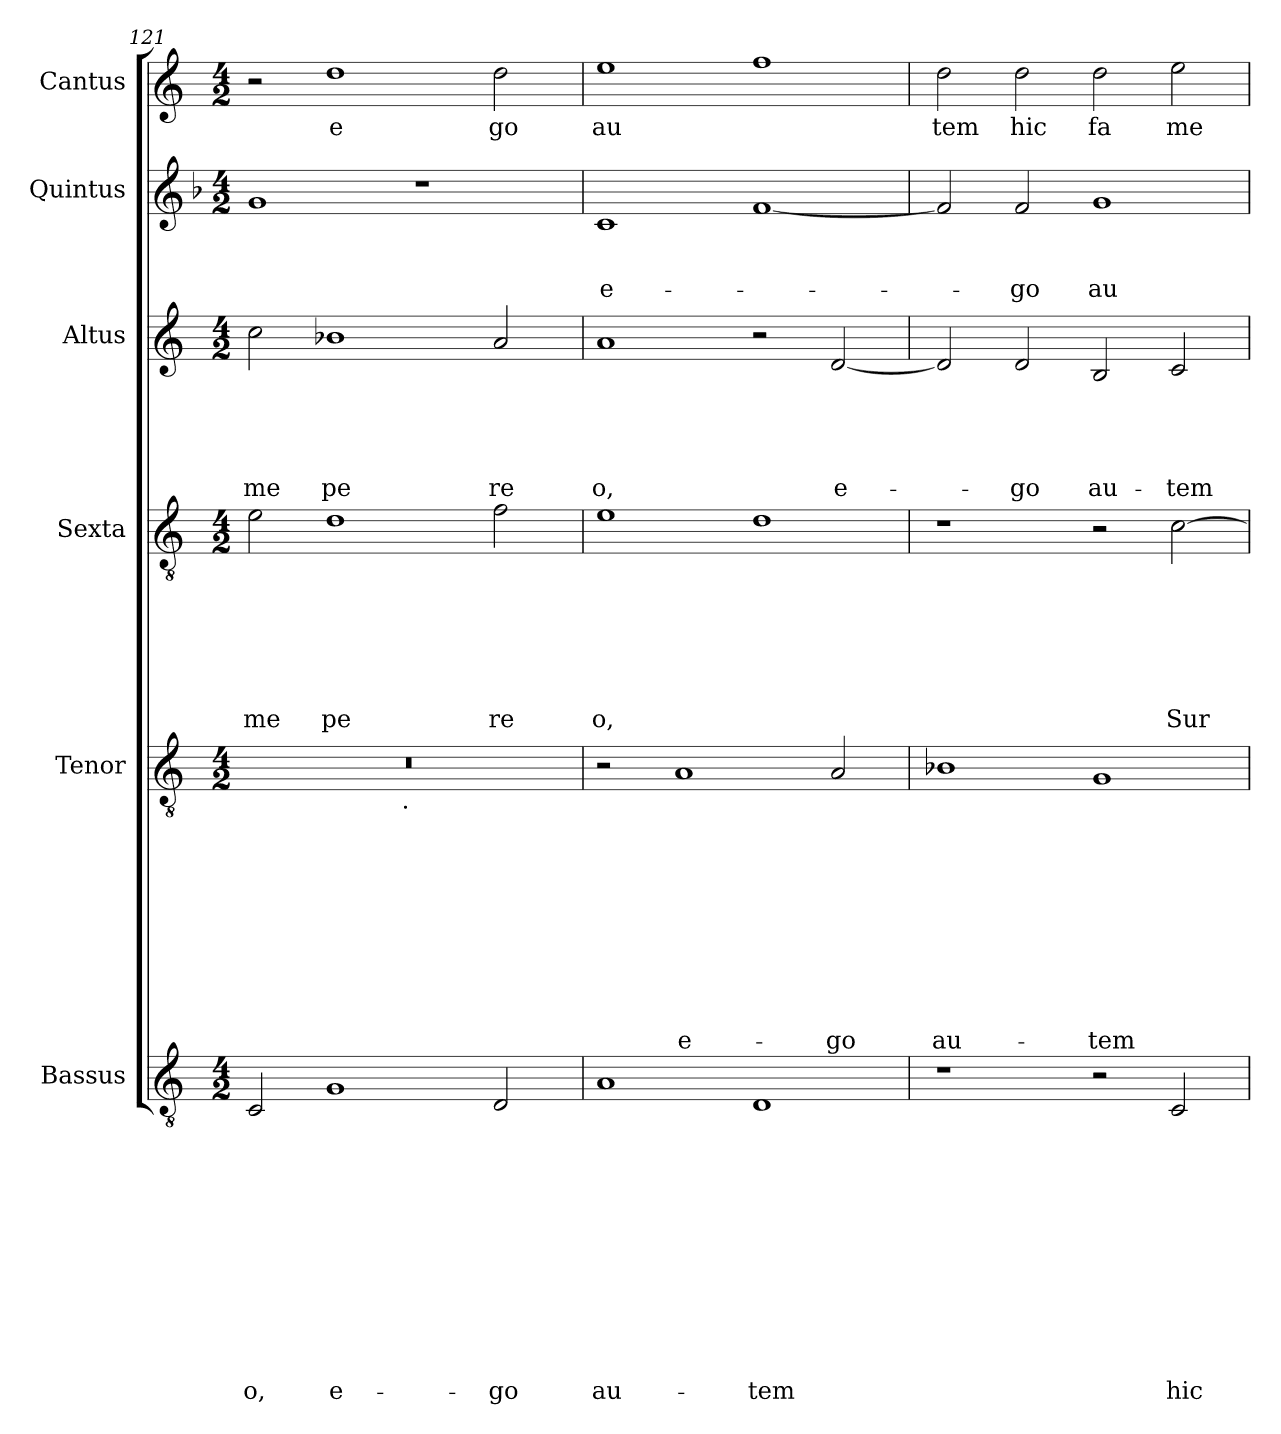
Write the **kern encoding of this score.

**kern	**text	**text	**text	**text	**text	**text	**text	**text	**text	**text	**text	**text	**kern	**text	**text	**text	**text	**text	**text	**text	**text	**text	**text	**kern	**text	**text	**text	**text	**text	**text	**text	**kern	**text	**text	**text	**text	**text	**kern	**text	**text	**text	**kern	**text
*part6	*part6	*part6	*part6	*part6	*part6	*part6	*part6	*part6	*part6	*part6	*part6	*part6	*part5	*part5	*part5	*part5	*part5	*part5	*part5	*part5	*part5	*part5	*part5	*part4	*part4	*part4	*part4	*part4	*part4	*part4	*part4	*part3	*part3	*part3	*part3	*part3	*part3	*part2	*part2	*part2	*part2	*part1	*part1
*staff6	*staff6	*staff6	*staff6	*staff6	*staff6	*staff6	*staff6	*staff6	*staff6	*staff6	*staff6	*staff6	*staff5	*staff5	*staff5	*staff5	*staff5	*staff5	*staff5	*staff5	*staff5	*staff5	*staff5	*staff4	*staff4	*staff4	*staff4	*staff4	*staff4	*staff4	*staff4	*staff3	*staff3	*staff3	*staff3	*staff3	*staff3	*staff2	*staff2	*staff2	*staff2	*staff1	*staff1
*I"Bassus	*	*	*	*	*	*	*	*	*	*	*	*	*I"Tenor	*	*	*	*	*	*	*	*	*	*	*I"Sexta	*	*	*	*	*	*	*	*I"Altus	*	*	*	*	*	*I"Quintus	*	*	*	*I"Cantus	*
*I'Bassus	*	*	*	*	*	*	*	*	*	*	*	*	*I'Tenor	*	*	*	*	*	*	*	*	*	*	*	*	*	*	*	*	*	*	*I'Altus	*	*	*	*	*	*I'Quintus	*	*	*	*I'Cantus	*
*clefGv2	*	*	*	*	*	*	*	*	*	*	*	*	*clefGv2	*	*	*	*	*	*	*	*	*	*	*clefGv2	*	*	*	*	*	*	*	*clefG2	*	*	*	*	*	*clefG2	*	*	*	*clefG2	*
*k[]	*	*	*	*	*	*	*	*	*	*	*	*	*k[]	*	*	*	*	*	*	*	*	*	*	*k[]	*	*	*	*	*	*	*	*k[]	*	*	*	*	*	*k[b-]	*	*	*	*k[]	*
*C:	*	*	*	*	*	*	*	*	*	*	*	*	*C:	*	*	*	*	*	*	*	*	*	*	*C:	*	*	*	*	*	*	*	*C:	*	*	*	*	*	*F:	*	*	*	*C:	*
*M4/2	*	*	*	*	*	*	*	*	*	*	*	*	*M4/2	*	*	*	*	*	*	*	*	*	*	*M4/2	*	*	*	*	*	*	*	*M4/2	*	*	*	*	*	*M4/2	*	*	*	*M4/2	*
=121	=121	=121	=121	=121	=121	=121	=121	=121	=121	=121	=121	=121	=121	=121	=121	=121	=121	=121	=121	=121	=121	=121	=121	=121	=121	=121	=121	=121	=121	=121	=121	=121	=121	=121	=121	=121	=121	=121	=121	=121	=121	=121	=121
!	!	!	!	!	!	!	!	!	!	!	!	!LO:LY:b	!	!	!	!	!	!	!	!	!	!	!	!	!	!	!	!	!	!	!LO:LY:b	!	!	!	!	!	!LO:LY:b	!	!	!	!	!	!
*	*	*	*	*	*	*	*	*	*	*	*	*	*^	*	*	*	*	*	*	*	*	*	*	*	*	*	*	*	*	*	*	*	*	*	*	*	*	*	*	*	*	*	*
2C/	.	.	.	.	.	.	.	.	.	.	.	-o,	0r	2ryy	.	.	.	.	.	.	.	.	.	.	2e\	.	.	.	.	.	.	me	2cc\	.	.	.	.	me	1g	.	.	.	2r	.
!	!	!	!	!	!	!	!	!	!	!	!	!LO:LY:b	!	!	!	!	!	!	!	!	!	!	!	!	!	!	!	!	!	!	!	!LO:LY:b	!	!	!	!	!	!LO:LY:b	!	!	!	!	!	!LO:LY:b
1G	.	.	.	.	.	.	.	.	.	.	.	e-	.	4...ryy	.	.	.	.	.	.	.	.	.	.	1d	.	.	.	.	.	.	pe	1b-X	.	.	.	.	pe	.	.	.	.	1dd	e
!	!	!	!	!	!	!	!	!	!	!	!	!	!	!LO:TX:b:t=.	!	!	!	!	!	!	!	!	!	!	!	!	!	!	!	!	!	!	!	!	!	!	!	!	!	!	!	!	!	!
.	.	.	.	.	.	.	.	.	.	.	.	.	.	1ryy	.	.	.	.	.	.	.	.	.	.	.	.	.	.	.	.	.	.	.	.	.	.	.	.	.	.	.	.	.	.
.	.	.	.	.	.	.	.	.	.	.	.	.	.	.	.	.	.	.	.	.	.	.	.	.	.	.	.	.	.	.	.	.	.	.	.	.	.	.	1r	.	.	.	.	.
!	!	!	!	!	!	!	!	!	!	!	!	!LO:LY:b	!	!	!	!	!	!	!	!	!	!	!	!	!	!	!	!	!	!	!	!LO:LY:b	!	!	!	!	!	!LO:LY:b	!	!	!	!	!	!LO:LY:b
2D/	.	.	.	.	.	.	.	.	.	.	.	-go	.	.	.	.	.	.	.	.	.	.	.	.	2f\	.	.	.	.	.	.	re	2a/	.	.	.	.	re	.	.	.	.	2dd\	go
.	.	.	.	.	.	.	.	.	.	.	.	.	.	32ryy	.	.	.	.	.	.	.	.	.	.	.	.	.	.	.	.	.	.	.	.	.	.	.	.	.	.	.	.	.	.
*	*	*	*	*	*	*	*	*	*	*	*	*	*v	*v	*	*	*	*	*	*	*	*	*	*	*	*	*	*	*	*	*	*	*	*	*	*	*	*	*	*	*	*	*	*
!!LO:PB:g=z
=122	=122	=122	=122	=122	=122	=122	=122	=122	=122	=122	=122	=122	=122	=122	=122	=122	=122	=122	=122	=122	=122	=122	=122	=122	=122	=122	=122	=122	=122	=122	=122	=122	=122	=122	=122	=122	=122	=122	=122	=122	=122	=122	=122
*	*	*	*	*	*	*	*	*	*	*	*	*	*	*	*	*	*	*	*	*	*	*	*	*	*	*	*	*	*	*	*	*	*	*	*	*	*	*k[]	*	*	*	*	*
*	*	*	*	*	*	*	*	*	*	*	*	*	*	*	*	*	*	*	*	*	*	*	*	*	*	*	*	*	*	*	*	*	*	*	*	*	*	*C:	*	*	*	*	*
*	*	*	*	*	*	*	*	*	*	*	*	*	*^	*	*	*	*	*	*	*	*	*	*	*	*	*	*	*	*	*	*	*	*	*	*	*	*	*	*	*	*	*	*
!	!	!	!	!	!	!	!	!	!	!	!	!LO:LY:b	!	!	!	!	!	!	!	!	!	!	!	!	!	!	!	!	!	!	!	!LO:LY:b	!	!	!	!	!	!LO:LY:b	!	!	!	!LO:LY:b:rj	!	!LO:LY:b
*	*	*	*	*	*	*	*	*	*	*	*	*	*v	*v	*	*	*	*	*	*	*	*	*	*	*	*	*	*	*	*	*	*	*	*	*	*	*	*	*	*	*	*	*	*
1A	.	.	.	.	.	.	.	.	.	.	.	au-	2r	.	.	.	.	.	.	.	.	.	.	1e	.	.	.	.	.	.	o,	1a	.	.	.	.	o,	1c	.	.	e-	1ee	au
!	!	!	!	!	!	!	!	!	!	!	!	!	!	!	!	!	!	!	!	!	!	!	!LO:LY:b	!	!	!	!	!	!	!	!	!	!	!	!	!	!	!	!	!	!	!	!
.	.	.	.	.	.	.	.	.	.	.	.	.	1A	.	.	.	.	.	.	.	.	.	e-	.	.	.	.	.	.	.	.	.	.	.	.	.	.	.	.	.	.	.	.
!	!	!	!	!	!	!	!	!	!	!	!	!LO:LY:b	!	!	!	!	!	!	!	!	!	!	!	!	!	!	!	!	!	!	!	!	!	!	!	!	!	!	!	!	!	!	!
1D	.	.	.	.	.	.	.	.	.	.	.	-tem	.	.	.	.	.	.	.	.	.	.	.	1d	.	.	.	.	.	.	.	2r	.	.	.	.	.	[<1f	.	.	.	1ff	.
!	!	!	!	!	!	!	!	!	!	!	!	!	!	!	!	!	!	!	!	!	!	!	!LO:LY:b	!	!	!	!	!	!	!	!	!	!	!	!	!	!LO:LY:b	!	!	!	!	!	!
.	.	.	.	.	.	.	.	.	.	.	.	.	2A/	.	.	.	.	.	.	.	.	.	-go	.	.	.	.	.	.	.	.	[<2d/	.	.	.	.	e-	.	.	.	.	.	.
=123	=123	=123	=123	=123	=123	=123	=123	=123	=123	=123	=123	=123	=123	=123	=123	=123	=123	=123	=123	=123	=123	=123	=123	=123	=123	=123	=123	=123	=123	=123	=123	=123	=123	=123	=123	=123	=123	=123	=123	=123	=123	=123	=123
!	!	!	!	!	!	!	!	!	!	!	!	!	!	!	!	!	!	!	!	!	!	!	!LO:LY:b	!	!	!	!	!	!	!	!	!	!	!	!	!	!	!	!	!	!	!	!LO:LY:b
1r	.	.	.	.	.	.	.	.	.	.	.	.	1B-X	.	.	.	.	.	.	.	.	.	au-	1r	.	.	.	.	.	.	.	2d/]	.	.	.	.	.	2f/]	.	.	.	2dd\	tem
!	!	!	!	!	!	!	!	!	!	!	!	!	!	!	!	!	!	!	!	!	!	!	!	!	!	!	!	!	!	!	!	!	!	!	!	!	!LO:LY:b	!	!	!	!LO:LY:b	!	!LO:LY:b
.	.	.	.	.	.	.	.	.	.	.	.	.	.	.	.	.	.	.	.	.	.	.	.	.	.	.	.	.	.	.	.	2d/	.	.	.	.	-go	2f/	.	.	-go	2dd\	hic
!	!	!	!	!	!	!	!	!	!	!	!	!	!	!	!	!	!	!	!	!	!	!	!LO:LY:b	!	!	!	!	!	!	!	!	!	!	!	!	!	!LO:LY:b	!	!	!	!LO:LY:b	!	!LO:LY:b
2r	.	.	.	.	.	.	.	.	.	.	.	.	1G	.	.	.	.	.	.	.	.	.	-tem	2r	.	.	.	.	.	.	.	2B/	.	.	.	.	au-	1g	.	.	au-	2dd\	fa
!	!	!	!	!	!	!	!	!	!	!	!	!LO:LY:b	!	!	!	!	!	!	!	!	!	!	!	!	!	!	!	!	!	!	!LO:LY:b	!	!	!	!	!	!LO:LY:b	!	!	!	!	!	!LO:LY:b
2C/	.	.	.	.	.	.	.	.	.	.	.	hic	.	.	.	.	.	.	.	.	.	.	.	[>2c\	.	.	.	.	.	.	Sur	2c/	.	.	.	.	-tem	.	.	.	.	2ee\	me
=	=	=	=	=	=	=	=	=	=	=	=	=	=	=	=	=	=	=	=	=	=	=	=	=	=	=	=	=	=	=	=	=	=	=	=	=	=	=	=	=	=	=	=
*-	*-	*-	*-	*-	*-	*-	*-	*-	*-	*-	*-	*-	*-	*-	*-	*-	*-	*-	*-	*-	*-	*-	*-	*-	*-	*-	*-	*-	*-	*-	*-	*-	*-	*-	*-	*-	*-	*-	*-	*-	*-	*-	*-
